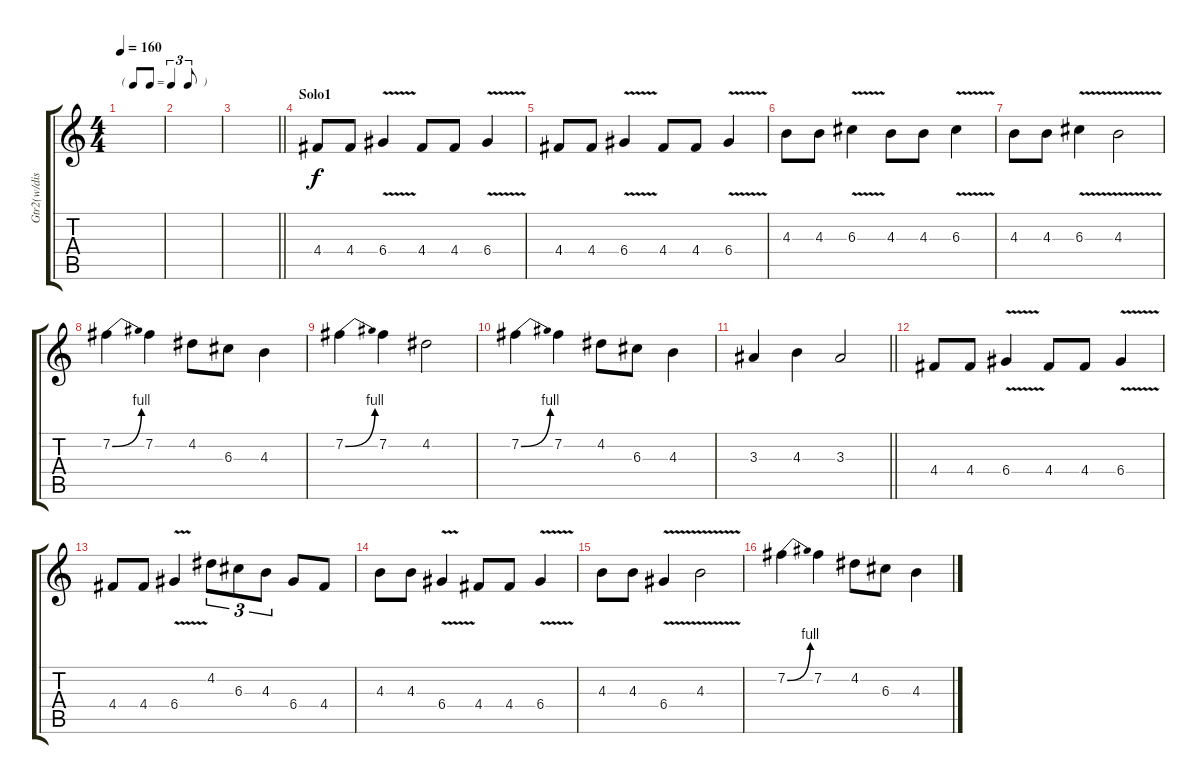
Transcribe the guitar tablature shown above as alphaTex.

\track ("Gtr2(w/dist)" "Gtr2(w/dis") {instrument distortionguitar}
\staff {score tabs}
\tuning (E4 B3 G3 D3 A2 E2) {hide}
\ts (4 4)
\tf triplet8th
\tempo 160
\clef g2
\ks c
|
|
\barLineRight lightlight
|
\section ("" "Solo1")
4.4.8 4.4.8 6.4{v}.4 4.4.8 4.4.8 6.4{v}.4 |
4.4.8 4.4.8 6.4{v}.4 4.4.8 4.4.8 6.4{v}.4 |
4.3.8 4.3.8 6.3{v}.4 4.3.8 4.3.8 6.3{v}.4 |
4.3.8 4.3.8 6.3{v}.4 4.3{v}.2 |
7.2{be (bend 0 0 60 4)}.4 7.2.4 4.2.8 6.3.8 4.3.4 |
7.2{be (bend 0 0 60 4)}.4 7.2.4 4.2.2 |
7.2{be (bend 0 0 60 4)}.4 7.2.4 4.2.8 6.3.8 4.3.4 |
\barLineRight lightlight
3.3.4 4.3.4 3.3.2 |
4.4.8 4.4.8 6.4{v}.4 4.4.8 4.4.8 6.4{v}.4 |
4.4.8 4.4.8 6.4{v}.4 4.2.8{tu (3 2)} 6.3.8{tu (3 2)} 4.3.8{tu (3 2)} 6.4.8 4.4.8 |
4.3.8 4.3.8 6.4{v}.4 4.4.8 4.4.8 6.4{v}.4 |
4.3.8 4.3.8 6.4{v}.4 4.3{v}.2 |
7.2{be (bend 0 0 60 4)}.4 7.2.4 4.2.8 6.3.8 4.3.4
